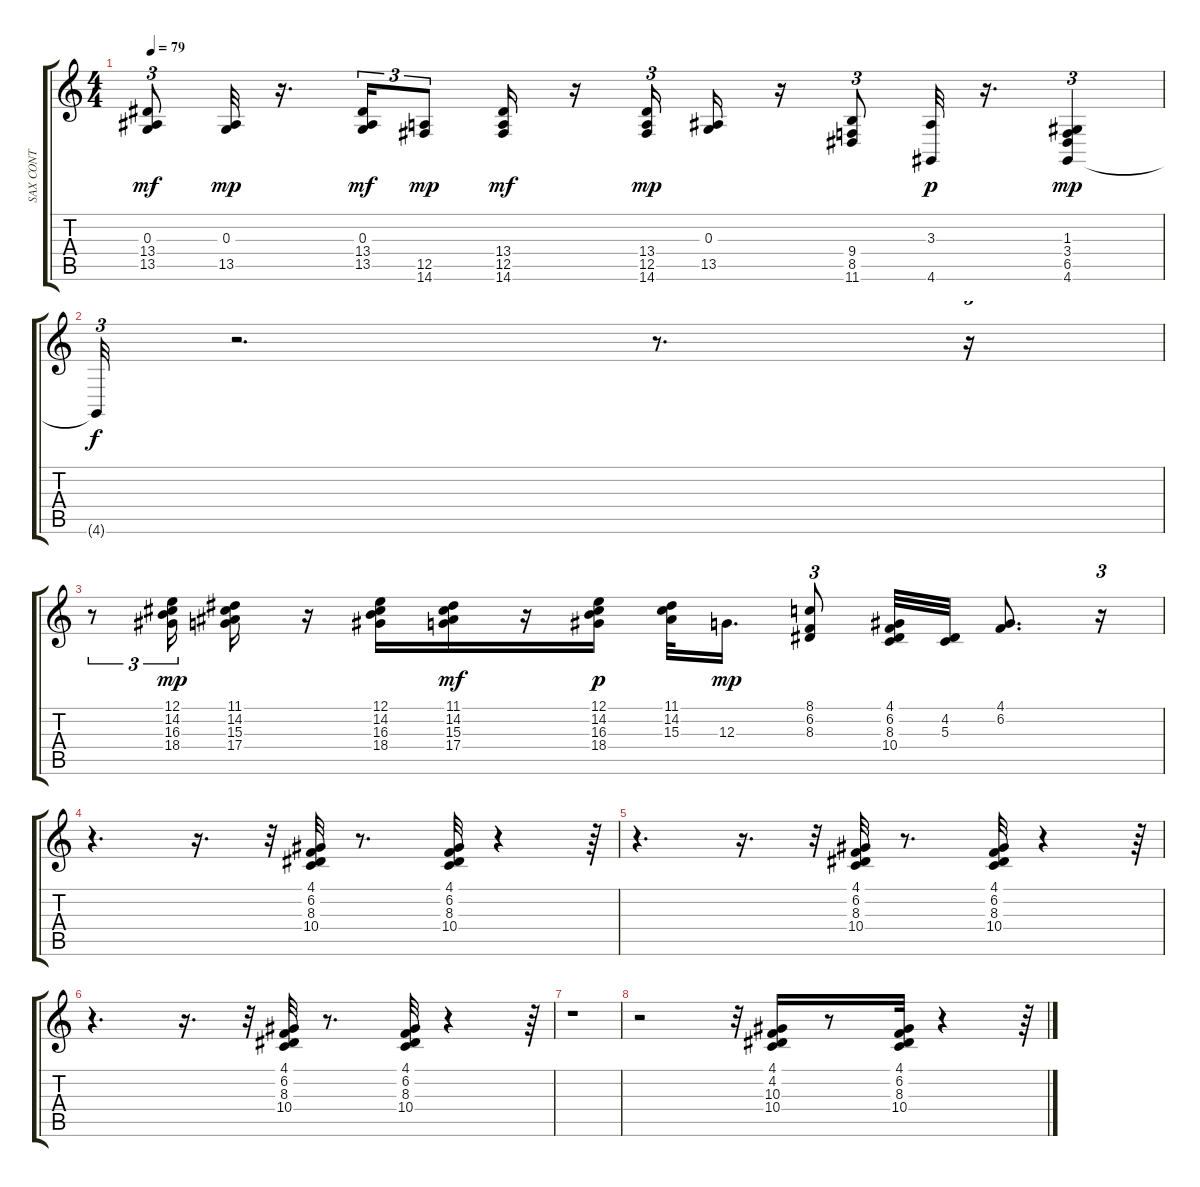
\track ("SAX CONT" "SAX CONT") {instrument trombone}
\staff {score tabs}
\tuning (E4 B3 G3 D3 A2 E2) {hide}
\ts (4 4)
\tempo 79
\clef g2
\ks c
(0.3 13.4 13.5).8{tu (3 2) dy mf} (0.3 13.5).32{dy mp} r.16{d} (0.3 13.4 13.5).16{tu (3 2) dy mf} (12.5 14.6).8{tu (3 2) dy mp} (13.4 12.5 14.6).16{dy mf} r.16 (13.4 12.5 14.6).16{tu (3 2) dy mp} (0.3 13.5).16 r.16 (9.4 8.5 11.6).8{tu (3 2)} (3.3 4.6).32{dy p} r.16{d} (1.3 3.4 6.5 4.6).4{tu (3 2) dy mp} |
4.6{t}.32{tu (3 2) dy f} r.2{d} r.8{d} r.16{tu (3 2)} |
r.8{tu (3 2)} (12.1 14.2 16.3 18.4).16{tu (3 2) dy mp} (11.1 14.2 15.3 17.4).16 r.16 (12.1 14.2 16.3 18.4).16 (11.1 14.2 15.3 17.4).16{dy mf} r.16 (12.1 14.2 16.3 18.4).16{dy p} (11.1 14.2 15.3).32 12.3.16{d dy mp} (8.1 6.2 8.3).8{tu (3 2)} (4.1 6.2 8.3 10.4).32 (4.2 5.3).32 (4.1 6.2).8{d} r.16{tu (3 2)} |
r.4{d} r.16{d} r.32{tu (3 2)} (4.1 6.2 8.3 10.4).32 r.8{d} (4.1 6.2 8.3 10.4).32 r.4 r.64{tu (3 2)} |
r.4{d} r.16{d} r.32{tu (3 2)} (4.1 6.2 8.3 10.4).32 r.8{d} (4.1 6.2 8.3 10.4).32 r.4 r.64{tu (3 2)} |
r.4{d} r.16{d} r.32{tu (3 2)} (4.1 6.2 8.3 10.4).32 r.8{d} (4.1 6.2 8.3 10.4).32 r.4 r.64{tu (3 2)} |
r.1 |
r.2 r.32{tu (3 2)} (4.1 4.2 10.3 10.4).16 r.8 (4.1 6.2 8.3 10.4).32 r.4 r.64{tu (3 2)}
